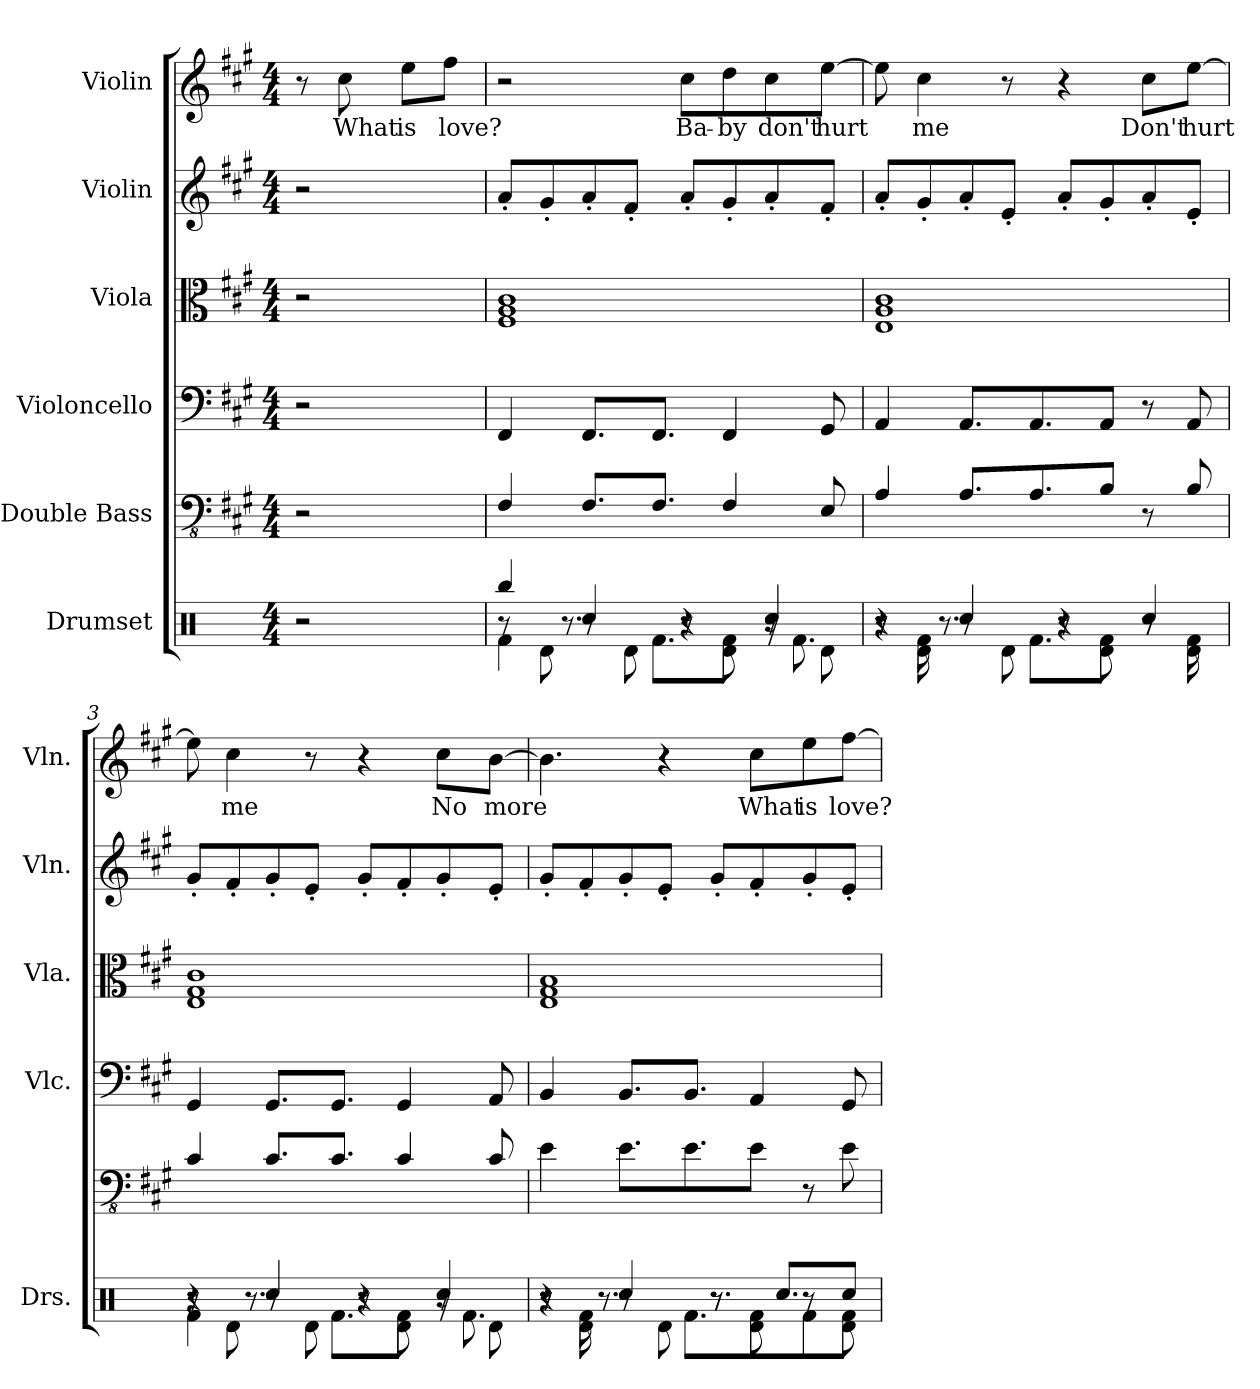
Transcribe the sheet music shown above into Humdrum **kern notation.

**kern	**kern	**kern	**kern	**kern	**kern	**text
*part6	*part5	*part4	*part3	*part2	*part1	*part1
*staff6	*staff5	*staff4	*staff3	*staff2	*staff1	*staff1
*I"Drumset	*I"Double Bass	*I"Violoncello	*I"Viola	*I"Violin	*I"Violin	*
*I'Drs.	*	*I'Vlc.	*I'Vla.	*I'Vln.	*I'Vln.	*
*clefX	*clefFv4	*clefF4	*clefC3	*clefG2	*clefG2	*
*	*ITrd7c12	*	*	*	*	*
*k[]	*k[f#c#g#]	*k[f#c#g#]	*k[f#c#g#]	*k[f#c#g#]	*k[f#c#g#]	*
*C:	*A:	*A:	*A:	*A:	*A:	*
*M4/4	*M4/4	*M4/4	*M4/4	*M4/4	*M4/4	*
=	=	=	=	=	=	=
2r	2r	2r	2r	2r	8r	.
.	.	.	.	.	8cc#\	What
.	.	.	.	.	8ee\L	is
.	.	.	.	.	8ff#\J	love?
=1	=1	=1	=1	=1	=1	=1
*^	*	*	*	*	*	*
*	*^	*	*	*	*	*	*
4Rbb/	4Rf\	8r	4FFF#/	4FF#/	1F# 1A 1c#	8a'/L	2r	.
.	.	8Rd\	.	.	.	8g#'/	.	.
4Rcc/	8.r	8r	8.FFF#/L	8.FF#/L	.	8a'/	.	.
.	.	8Rd\	.	.	.	8f#'/J	.	.
.	8.Rf\L	.	8.FFF#/J	8.FF#/J	.	.	.	.
4r	.	8r	.	.	.	8a'/L	8cc#\L	Ba-
.	8Rf\J	8Rd\	4FFF#/	4FF#/	.	8g#'/	8dd\	-by
4Rcc/	16r	8r	.	.	.	8a'/	8cc#\	don't
.	8.Rf\	.	.	.	.	.	.	.
.	.	8Rd\	8EEE/	8GG#/	.	8f#'/J	[8ee\J	hurt
=2	=2	=2	=2	=2	=2	=2	=2	=2
4r	8r	8r	4AAA/	4AA/	1E 1A 1c#	8a'/L	8ee\]	.
.	8Rf\	8Rd\	.	.	.	8g#'/	4cc#\	me
4Rcc/	8.r	8r	8.AAA/L	8.AA/L	.	8a'/	.	.
.	.	8Rd\	.	.	.	8e'/J	8r	.
.	8.Rf\L	.	8.AAA/	8.AA/	.	.	.	.
4r	.	8r	.	.	.	8a'/L	4r	.
.	8Rf\J	8Rd\	8BBB/J	8AA/J	.	8g#'/	.	.
4Rcc/	8r	8r	8r	8r	.	8a'/	8cc#\L	Don't
.	8Rf\	8Rd\	8BBB/	8AA/	.	8e'/J	[8ee\J	hurt
!!LO:PB:g=z
=3	=3	=3	=3	=3	=3	=3	=3	=3
4r	4Rf\	8r	4CC#/	4GG#/	1E 1G# 1c#	8g#'/L	8ee\]	.
.	.	8Rd\	.	.	.	8f#'/	4cc#\	me
4Rcc/	8.r	8r	8.CC#/L	8.GG#/L	.	8g#'/	.	.
.	.	8Rd\	.	.	.	8e'/J	8r	.
.	8.Rf\L	.	8.CC#/J	8.GG#/J	.	.	.	.
4r	.	8r	.	.	.	8g#'/L	4r	.
.	8Rf\J	8Rd\	4CC#/	4GG#/	.	8f#'/	.	.
4Rcc/	16r	8r	.	.	.	8g#'/	8cc#\L	No
.	8.Rf\	.	.	.	.	.	.	.
.	.	8Rd\	8CC#/	8AA/	.	8e'/J	[8b\J	more
=4	=4	=4	=4	=4	=4	=4	=4	=4
4r	8r	8r	4EE\	4BB/	1E 1G# 1B	8g#'/L	4.b\]	.
.	8Rf\	8Rd\	.	.	.	8f#'/	.	.
4Rcc/	8.r	8r	8.EE\L	8.BB/L	.	8g#'/	.	.
.	.	8Rd\	.	.	.	8e'/J	4r	.
.	8.Rf\L	.	8.EE\	8.BB/J	.	.	.	.
8.r	.	8r	.	.	.	8g#'/L	.	.
.	8Rf\	8Rd\	8EE\J	4AA/	.	8f#'/	8cc#\L	What
8.Rcc/L	.	.	.	.	.	.	.	.
.	8Rf\	8r	8r	.	.	8g#'/	8ee\	is
8Rcc/J	8Rf\J	8Rd\	8EE\	8GG#/	.	8e'/J	[8ff#\J	love?
*v	*v	*v	*	*	*	*	*	*
=	=	=	=	=	=	=
*-	*-	*-	*-	*-	*-	*-
